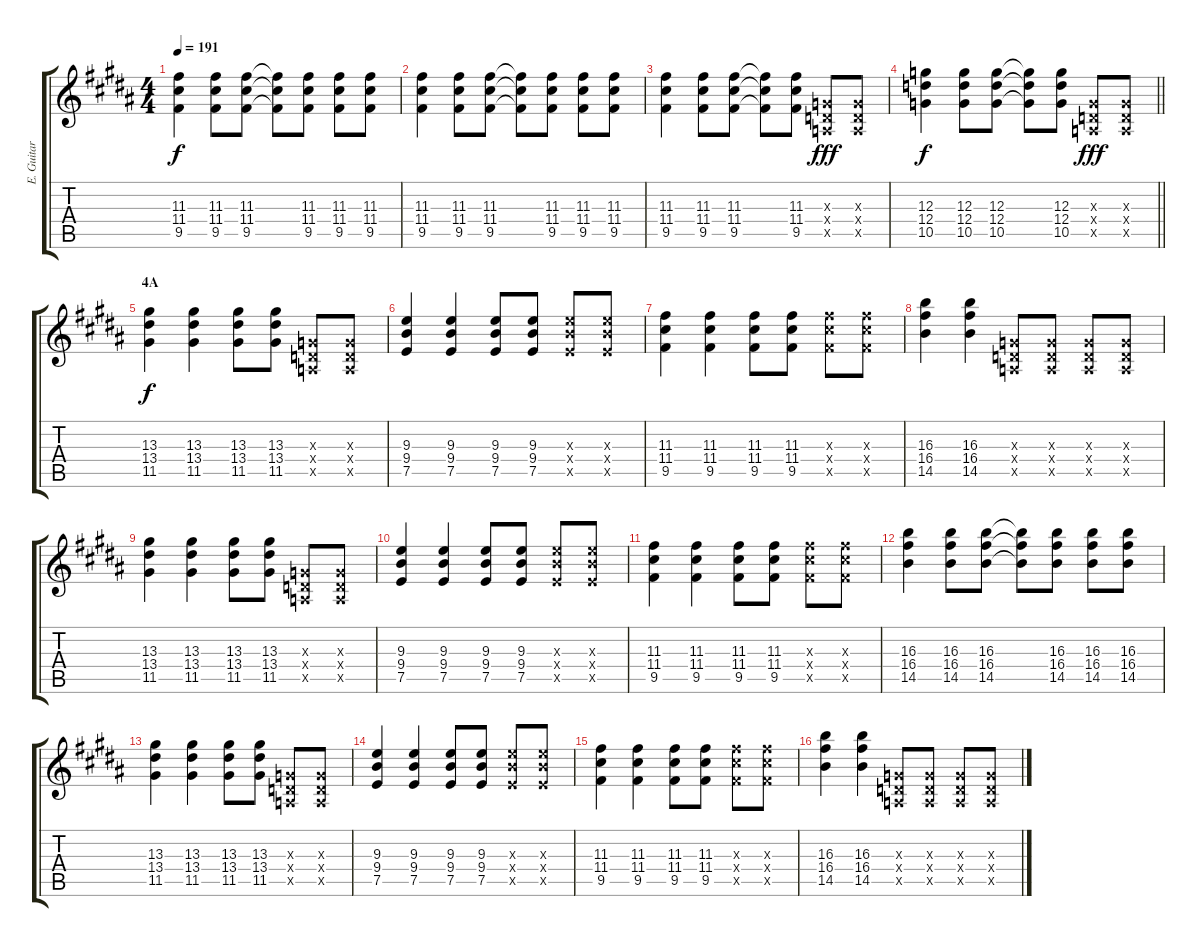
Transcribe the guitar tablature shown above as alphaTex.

\track ("E. Guitar I" "E. Guitar ") {instrument overdrivenguitar}
\staff {score tabs}
\tuning (E4 B3 G3 D3 A2 E2) {hide}
\ts (4 4)
\tempo 191
\clef g2
\ks b
(11.3 11.4 9.5).4{dy f} (11.3 11.4 9.5).8 (11.3 11.4 9.5).8 (11.3{t} 11.4{t} 9.5{t}).8 (11.3 11.4 9.5).8 (11.3 11.4 9.5).8 (11.3 11.4 9.5).8 |
(11.3 11.4 9.5).4 (11.3 11.4 9.5).8 (11.3 11.4 9.5).8 (11.3{t} 11.4{t} 9.5{t}).8 (11.3 11.4 9.5).8 (11.3 11.4 9.5).8 (11.3 11.4 9.5).8 |
(11.3 11.4 9.5).4 (11.3 11.4 9.5).8 (11.3 11.4 9.5).8 (11.3{t} 11.4{t} 9.5{t}).8 (11.3 11.4 9.5).8 (0.3{x} 0.4{x} 0.5{x}).8{dy fff} (0.3{x} 0.4{x} 0.5{x}).8 |
\barLineRight lightlight
(12.3 12.4 10.5).4{dy f} (12.3 12.4 10.5).8 (12.3 12.4 10.5).8 (12.3{t} 12.4{t} 10.5{t}).8 (12.3 12.4 10.5).8 (0.3{x} 0.4{x} 0.5{x}).8{dy fff} (0.3{x} 0.4{x} 0.5{x}).8 |
\section ("" "4A")
(13.3 13.4 11.5).4{dy f} (13.3 13.4 11.5).4 (13.3 13.4 11.5).8 (13.3 13.4 11.5).8 (0.3{x} 0.4{x} 0.5{x}).8 (0.3{x} 0.4{x} 0.5{x}).8 |
(9.3 9.4 7.5).4 (9.3 9.4 7.5).4 (9.3 9.4 7.5).8 (9.3 9.4 7.5).8 (9.3{x} 9.4{x} 7.5{x}).8 (9.3{x} 9.4{x} 7.5{x}).8 |
(11.3 11.4 9.5).4 (11.3 11.4 9.5).4 (11.3 11.4 9.5).8 (11.3 11.4 9.5).8 (11.3{x} 11.4{x} 9.5{x}).8 (11.3{x} 11.4{x} 9.5{x}).8 |
(16.3 16.4 14.5).4 (16.3 16.4 14.5).4 (0.3{x} 0.4{x} 0.5{x}).8 (0.3{x} 0.4{x} 0.5{x}).8 (0.3{x} 0.4{x} 0.5{x}).8 (0.3{x} 0.4{x} 0.5{x}).8 |
(13.3 13.4 11.5).4 (13.3 13.4 11.5).4 (13.3 13.4 11.5).8 (13.3 13.4 11.5).8 (0.3{x} 0.4{x} 0.5{x}).8 (0.3{x} 0.4{x} 0.5{x}).8 |
(9.3 9.4 7.5).4 (9.3 9.4 7.5).4 (9.3 9.4 7.5).8 (9.3 9.4 7.5).8 (9.3{x} 9.4{x} 7.5{x}).8 (9.3{x} 9.4{x} 7.5{x}).8 |
(11.3 11.4 9.5).4 (11.3 11.4 9.5).4 (11.3 11.4 9.5).8 (11.3 11.4 9.5).8 (11.3{x} 11.4{x} 9.5{x}).8 (11.3{x} 11.4{x} 9.5{x}).8 |
(16.3 16.4 14.5).4 (16.3 16.4 14.5).8 (16.3 16.4 14.5).8 (16.3{t} 16.4{t} 14.5{t}).8 (16.3 16.4 14.5).8 (16.3 16.4 14.5).8 (16.3 16.4 14.5).8 |
(13.3 13.4 11.5).4 (13.3 13.4 11.5).4 (13.3 13.4 11.5).8 (13.3 13.4 11.5).8 (0.3{x} 0.4{x} 0.5{x}).8 (0.3{x} 0.4{x} 0.5{x}).8 |
(9.3 9.4 7.5).4 (9.3 9.4 7.5).4 (9.3 9.4 7.5).8 (9.3 9.4 7.5).8 (9.3{x} 9.4{x} 7.5{x}).8 (9.3{x} 9.4{x} 7.5{x}).8 |
(11.3 11.4 9.5).4 (11.3 11.4 9.5).4 (11.3 11.4 9.5).8 (11.3 11.4 9.5).8 (11.3{x} 11.4{x} 9.5{x}).8 (11.3{x} 11.4{x} 9.5{x}).8 |
(16.3 16.4 14.5).4 (16.3 16.4 14.5).4 (0.3{x} 0.4{x} 0.5{x}).8 (0.3{x} 0.4{x} 0.5{x}).8 (0.3{x} 0.4{x} 0.5{x}).8 (0.3{x} 0.4{x} 0.5{x}).8
